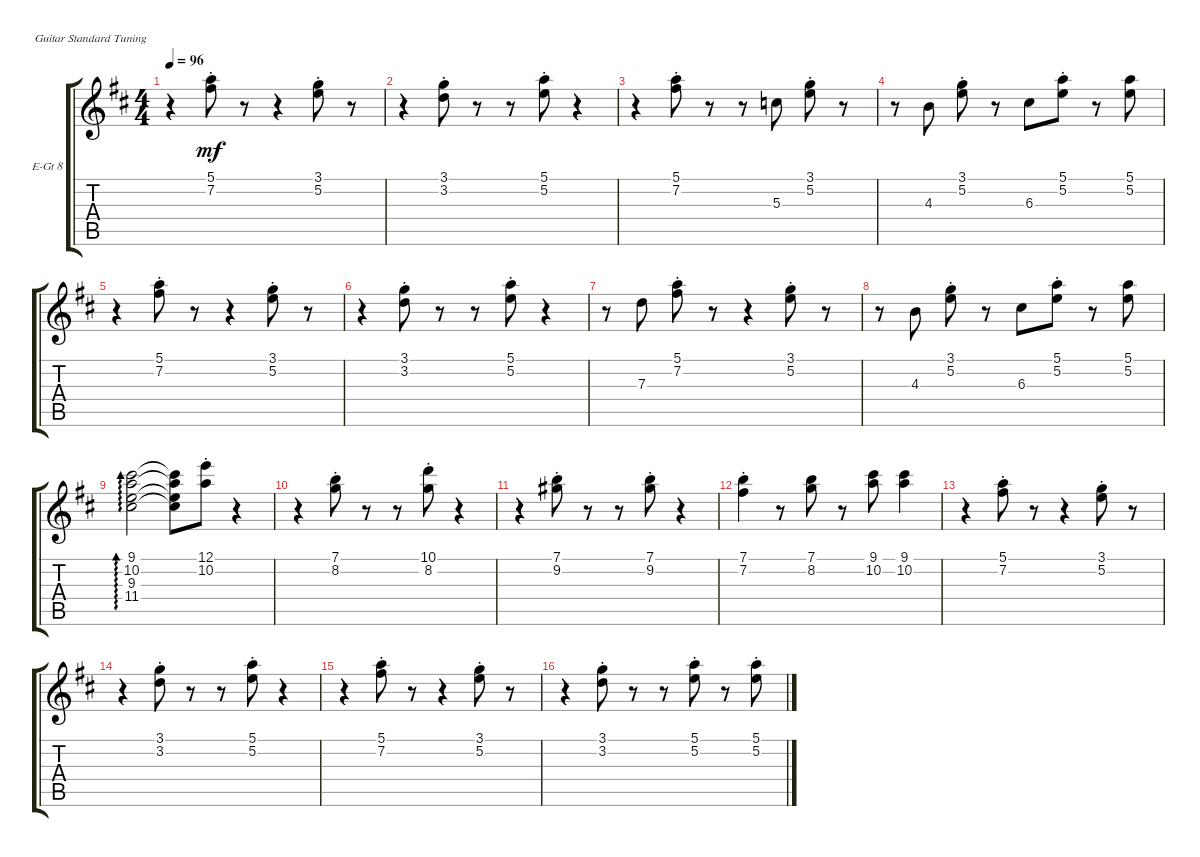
\defaultSystemsLayout 4
\bracketExtendMode groupsimilarinstruments
\firstSystemTrackNameOrientation horizontal
\otherSystemsTrackNameOrientation horizontal
\track ("Electric Guitar 8" "E-Gt 8") {instrument electricguitarclean}
\staff {score tabs}
\tuning (E4 B3 G3 D3 A2 E2)
\ts (4 4)
\tempo 96
\clef g2
\ks d
r.4{dy mf} (7.2 5.1{st}).8 r.8 r.4 (3.1 5.2{st}).8 r.8 |
r.4 (3.2 3.1{st}).8 r.8 r.8 (5.1 5.2{st}).8 r.4 |
r.4 (7.2 5.1{st}).8 r.8 r.8 5.3.8 (5.2 3.1{st}).8 r.8 |
r.8 4.3.8 (5.2 3.1{st}).8 r.8 6.3.8 (5.2 5.1{st}).8 r.8 (5.1 5.2).8 |
r.4 (7.2 5.1{st}).8 r.8 r.4 (3.1 5.2{st}).8 r.8 |
r.4 (3.2 3.1{st}).8 r.8 r.8 (5.1 5.2{st}).8 r.4 |
r.8 7.3.8 (7.2 5.1{st}).8 r.8 r.4 (5.2 3.1{st}).8 r.8 |
r.8 4.3.8 (5.2 3.1{st}).8 r.8 6.3.8 (5.2 5.1{st}).8 r.8 (5.1 5.2).8 |
(11.4 9.3 10.2 9.1).2{ad 0} (9.1{t} 9.3{t} 10.2{t} 11.4{t}).8 (10.2 12.1{st}).8 r.4 |
r.4 (7.1 8.2{st}).8 r.8 r.8 (8.2 10.1{st}).8 r.4 |
r.4 (7.1 9.2{st}).8 r.8 r.8 (9.2 7.1{st}).8 r.4 |
(7.1 7.2{st}).4 r.8 (8.2 7.1).8 r.8 (9.1 10.2).8 (9.1 10.2).4 |
r.4 (7.2 5.1{st}).8 r.8 r.4 (3.1 5.2{st}).8 r.8 |
r.4 (3.2 3.1{st}).8 r.8 r.8 (5.1{st} 5.2).8 r.4 |
r.4 (7.2 5.1{st}).8 r.8 r.4 (3.1 5.2{st}).8 r.8 |
r.4 (3.2 3.1{st}).8 r.8 r.8 (5.1{st} 5.2).8 r.8 (5.2 5.1{st}).8
